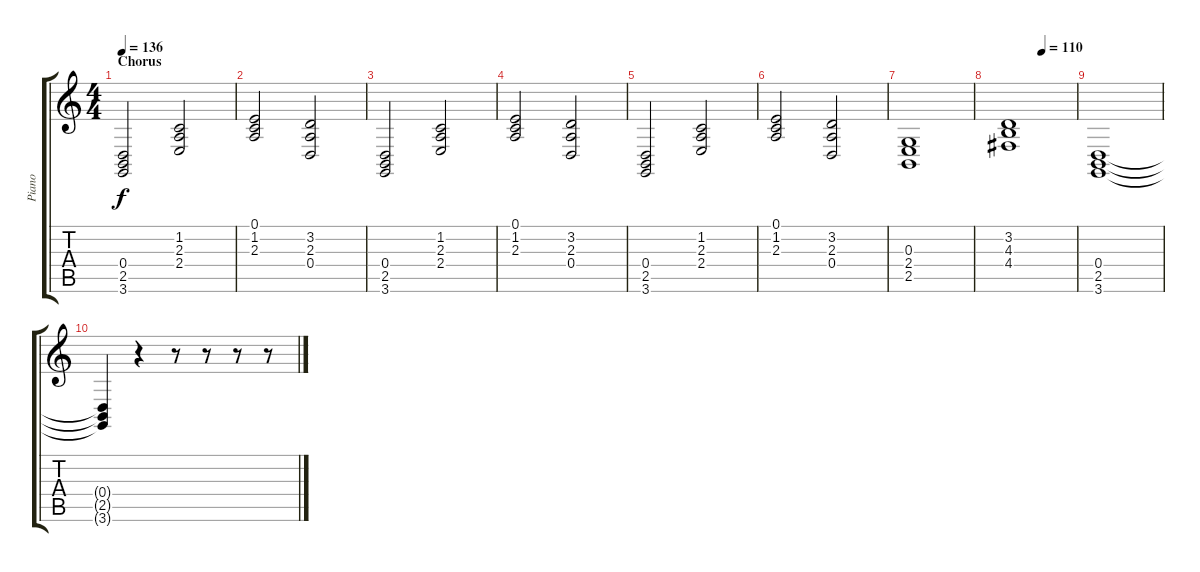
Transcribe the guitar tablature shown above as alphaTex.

\track ("Piano" "Piano") {instrument brightacousticpiano}
\staff {score tabs}
\tuning (E4 B3 G3 D3 A2 E2) {hide}
\ts (4 4)
\section ("" "Chorus")
\tempo 136
\clef g2
\ks c
(0.4 2.5 3.6).2{dy f} (1.2 2.3 2.4).2 |
(0.1 1.2 2.3).2 (3.2 2.3 0.4).2 |
(0.4 2.5 3.6).2 (1.2 2.3 2.4).2 |
(0.1 1.2 2.3).2 (3.2 2.3 0.4).2 |
(0.4 2.5 3.6).2 (1.2 2.3 2.4).2 |
(0.1 1.2 2.3).2 (3.2 2.3 0.4).2 |
(0.3 2.4 2.5).1 |
\tempo (110 0.5)
(3.2 4.3 4.4).1 |
(0.4 2.5 3.6).1 |
(0.4{t} 2.5{t} 3.6{t}).4 r.4 r.8 r.8 r.8 r.8
